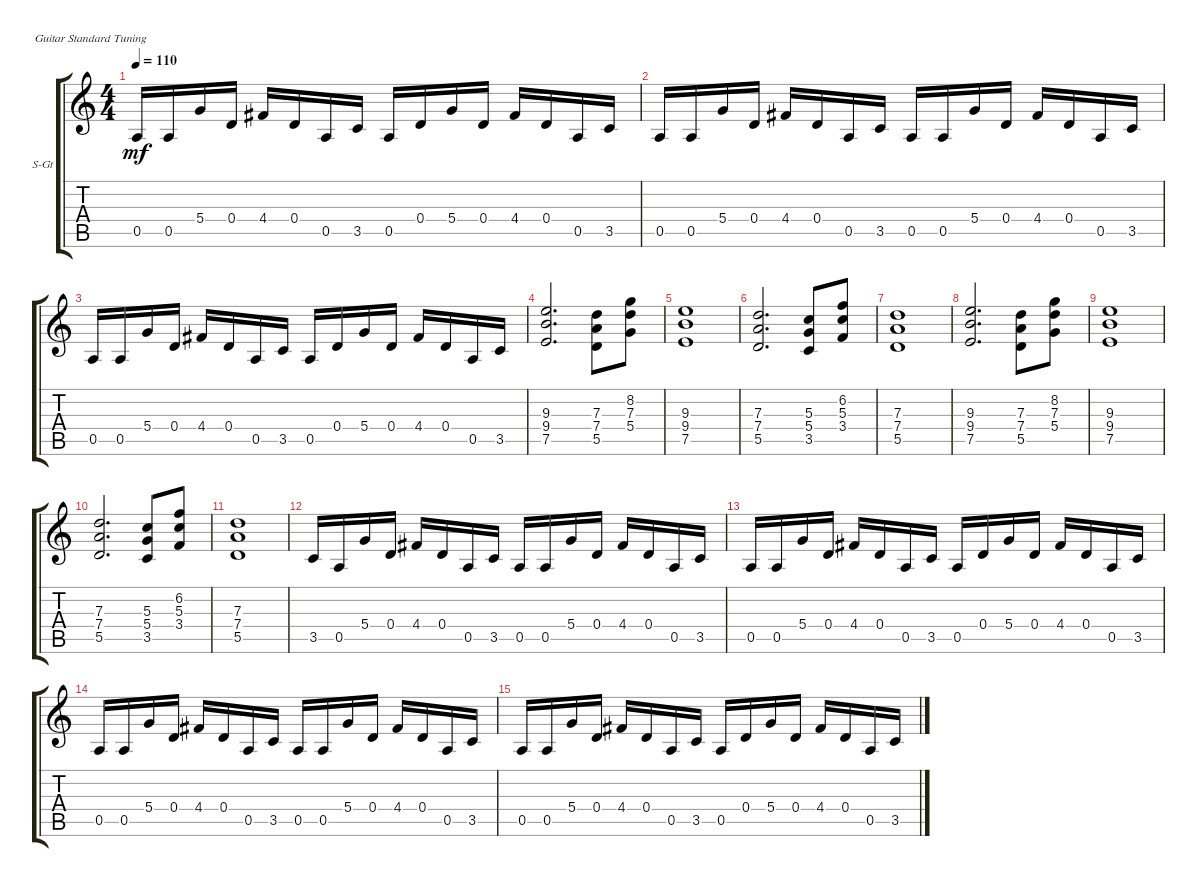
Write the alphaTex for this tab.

\defaultSystemsLayout 4
\bracketExtendMode groupsimilarinstruments
\firstSystemTrackNameOrientation horizontal
\otherSystemsTrackNameOrientation horizontal
\track ("Steel Guitar" "S-Gt") {instrument acousticguitarsteel}
\staff {score tabs}
\tuning (E4 B3 G3 D3 A2 E2)
\ts (4 4)
\tempo 110
\clef g2
\ks c
0.5.16{dy mf} 0.5.16 5.4.16 0.4.16 4.4.16 0.4.16 0.5.16 3.5.16 0.5.16 0.4.16 5.4.16 0.4.16 4.4.16 0.4.16 0.5.16 3.5.16 |
0.5.16 0.5.16 5.4.16 0.4.16 4.4.16 0.4.16 0.5.16 3.5.16 0.5.16 0.5.16 5.4.16 0.4.16 4.4.16 0.4.16 0.5.16 3.5.16 |
0.5.16 0.5.16 5.4.16 0.4.16 4.4.16 0.4.16 0.5.16 3.5.16 0.5.16 0.4.16 5.4.16 0.4.16 4.4.16 0.4.16 0.5.16 3.5.16 |
(7.5 9.4 9.3).2{d} (5.5 7.4 7.3).8 (5.4 7.3 8.2).8 |
(7.5 9.4 9.3).1 |
(5.5 7.4 7.3).2{d} (3.5 5.4 5.3).8 (3.4 5.3 6.2).8 |
(5.5 7.4 7.3).1 |
(7.5 9.4 9.3).2{d} (5.5 7.4 7.3).8 (5.4 7.3 8.2).8 |
(7.5 9.4 9.3).1 |
(5.5 7.4 7.3).2{d} (3.5 5.4 5.3).8 (3.4 5.3 6.2).8 |
(5.5 7.4 7.3).1 |
3.5.16 0.5.16 5.4.16 0.4.16 4.4.16 0.4.16 0.5.16 3.5.16 0.5.16 0.5.16 5.4.16 0.4.16 4.4.16 0.4.16 0.5.16 3.5.16 |
0.5.16 0.5.16 5.4.16 0.4.16 4.4.16 0.4.16 0.5.16 3.5.16 0.5.16 0.4.16 5.4.16 0.4.16 4.4.16 0.4.16 0.5.16 3.5.16 |
0.5.16 0.5.16 5.4.16 0.4.16 4.4.16 0.4.16 0.5.16 3.5.16 0.5.16 0.5.16 5.4.16 0.4.16 4.4.16 0.4.16 0.5.16 3.5.16 |
0.5.16 0.5.16 5.4.16 0.4.16 4.4.16 0.4.16 0.5.16 3.5.16 0.5.16 0.4.16 5.4.16 0.4.16 4.4.16 0.4.16 0.5.16 3.5.16
